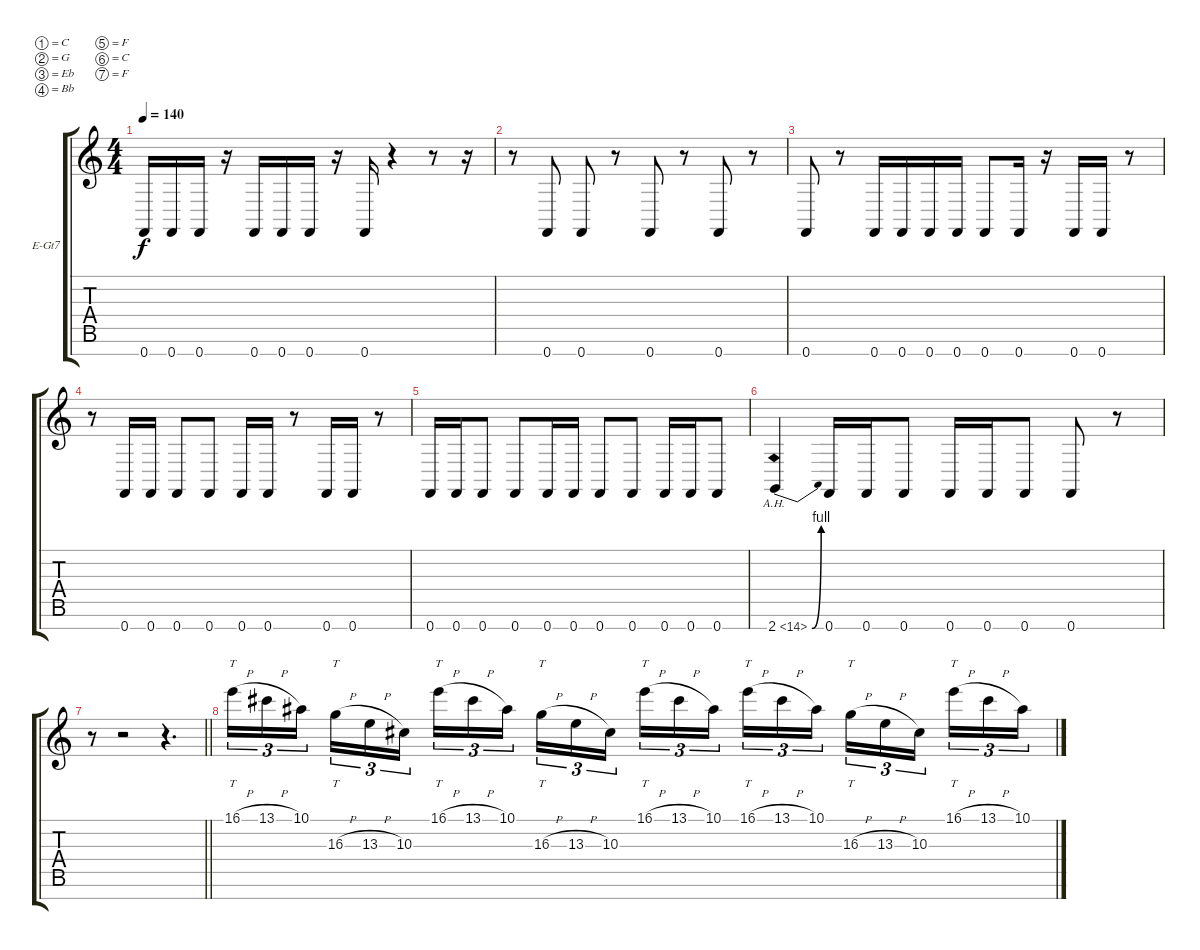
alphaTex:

\bracketExtendMode groupsimilarinstruments
\firstSystemTrackNameOrientation horizontal
\otherSystemsTrackNameOrientation horizontal
\track ("Patty" "E-Gt7") {instrument distortionguitar}
\staff {score tabs}
\tuning (C4 G3 Eb3 Bb2 F2 C2 F1)
\ts (4 4)
\tempo 140
\clef g2
\ks c
0.7.16{dy f} 0.7.16 0.7.16 r.16 0.7.16 0.7.16 0.7.16 r.16 0.7.16 r.4 r.8 r.16 |
r.8 0.7.8 0.7.8 r.8 0.7.8 r.8 0.7.8 r.8 |
0.7.8 r.8 0.7.16 0.7.16 0.7.16 0.7.16 0.7.8 0.7.16 r.16 0.7.16 0.7.16 r.8 |
r.8 0.7.16 0.7.16 0.7.8 0.7.8 0.7.16 0.7.16 r.8 0.7.16 0.7.16 r.8 |
0.7.16 0.7.16 0.7.8 0.7.8 0.7.16 0.7.16 0.7.8 0.7.8 0.7.16 0.7.16 0.7.8 |
2.7{be (bend 0 0 60 4) ah 12}.4 0.7.16 0.7.16 0.7.8 0.7.16 0.7.16 0.7.8 0.7.8 r.8 |
\barLineRight lightlight
r.8 r.2 r.4{d} |
\section ("" "")
16.1{h}.16{tt tu (3 2)} 13.1{h}.16{tu (3 2)} 10.1.16{tu (3 2)} 16.3{h}.16{tt tu (3 2)} 13.3{h}.16{tu (3 2)} 10.3.16{tu (3 2)} 16.1{h}.16{tt tu (3 2)} 13.1{h}.16{tu (3 2)} 10.1.16{tu (3 2)} 16.3{h}.16{tt tu (3 2)} 13.3{h}.16{tu (3 2)} 10.3.16{tu (3 2)} 16.1{h}.16{tt tu (3 2)} 13.1{h}.16{tu (3 2)} 10.1.16{tu (3 2)} 16.1{h}.16{tt tu (3 2)} 13.1{h}.16{tu (3 2)} 10.1.16{tu (3 2)} 16.3{h}.16{tt tu (3 2)} 13.3{h}.16{tu (3 2)} 10.3.16{tu (3 2)} 16.1{h}.16{tt tu (3 2)} 13.1{h}.16{tu (3 2)} 10.1.16{tu (3 2)}
